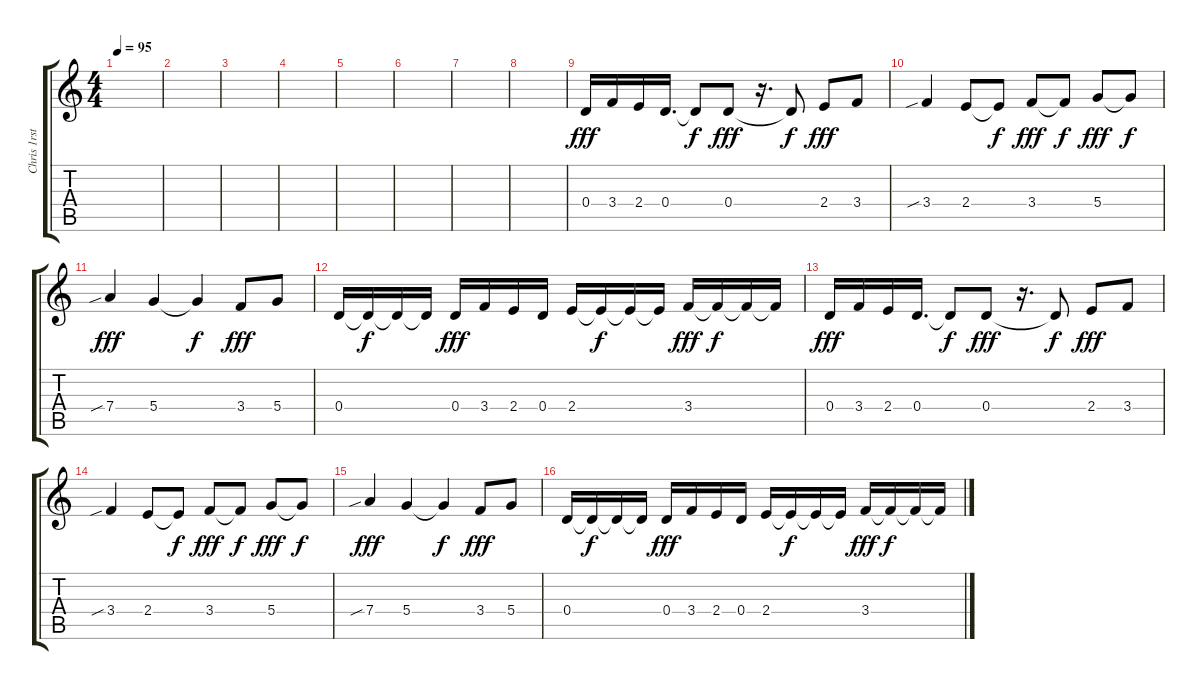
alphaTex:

\track ("Chris 1rst guitar acoustic" "Chris 1rst") {instrument acousticguitarnylon}
\staff {score tabs}
\tuning (E4 B3 G3 D3 A2 D2) {hide}
\ts (4 4)
\tempo 95
\clef g2
\ks c
|
|
|
|
|
|
|
|
0.4.16{dy fff} 3.4.16 2.4.16 0.4.16{d} 0.4{t}.8{dy f} 0.4.8{dy fff} r.16{d} 0.4{t}.8{dy f} 2.4.8{dy fff} 3.4.8 |
3.4{sib}.4 2.4.8 2.4{t}.8{dy f} 3.4.8{dy fff} 3.4{t}.8{dy f} 5.4.8{dy fff} 5.4{t}.8{dy f} |
7.4{sib}.4{dy fff} 5.4.4 5.4{t}.4{dy f} 3.4.8{dy fff} 5.4.8 |
0.4.16 0.4{t}.16{dy f} 0.4{t}.16 0.4{t}.16 0.4.16{dy fff} 3.4.16 2.4.16 0.4.16 2.4.16 2.4{t}.16{dy f} 2.4{t}.16 2.4{t}.16 3.4.16{dy fff} 3.4{t}.16{dy f} 3.4{t}.16 3.4{t}.16 |
0.4.16{dy fff} 3.4.16 2.4.16 0.4.16{d} 0.4{t}.8{dy f} 0.4.8{dy fff} r.16{d} 0.4{t}.8{dy f} 2.4.8{dy fff} 3.4.8 |
3.4{sib}.4 2.4.8 2.4{t}.8{dy f} 3.4.8{dy fff} 3.4{t}.8{dy f} 5.4.8{dy fff} 5.4{t}.8{dy f} |
7.4{sib}.4{dy fff} 5.4.4 5.4{t}.4{dy f} 3.4.8{dy fff} 5.4.8 |
0.4.16 0.4{t}.16{dy f} 0.4{t}.16 0.4{t}.16 0.4.16{dy fff} 3.4.16 2.4.16 0.4.16 2.4.16 2.4{t}.16{dy f} 2.4{t}.16 2.4{t}.16 3.4.16{dy fff} 3.4{t}.16{dy f} 3.4{t}.16 3.4{t}.16
